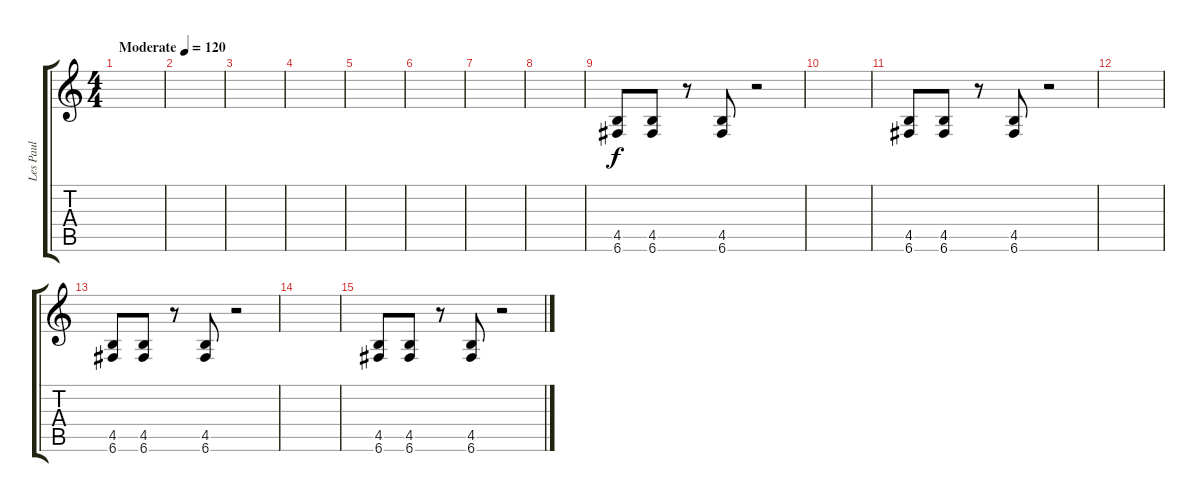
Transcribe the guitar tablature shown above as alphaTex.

\track ("Les Paul" "Les Paul") {instrument overdrivenguitar}
\staff {score tabs}
\tuning (D4 A3 F3 C3 G2 C2) {hide}
\ts (4 4)
\tempo (120 "Moderate")
\clef g2
\ks c
|
|
|
|
|
|
|
|
(4.5 6.6).8 (4.5 6.6).8 r.8 (4.5 6.6).8 r.2 |
|
(4.5 6.6).8 (4.5 6.6).8 r.8 (4.5 6.6).8 r.2 |
|
(4.5 6.6).8 (4.5 6.6).8 r.8 (4.5 6.6).8 r.2 |
|
(4.5 6.6).8 (4.5 6.6).8 r.8 (4.5 6.6).8 r.2
